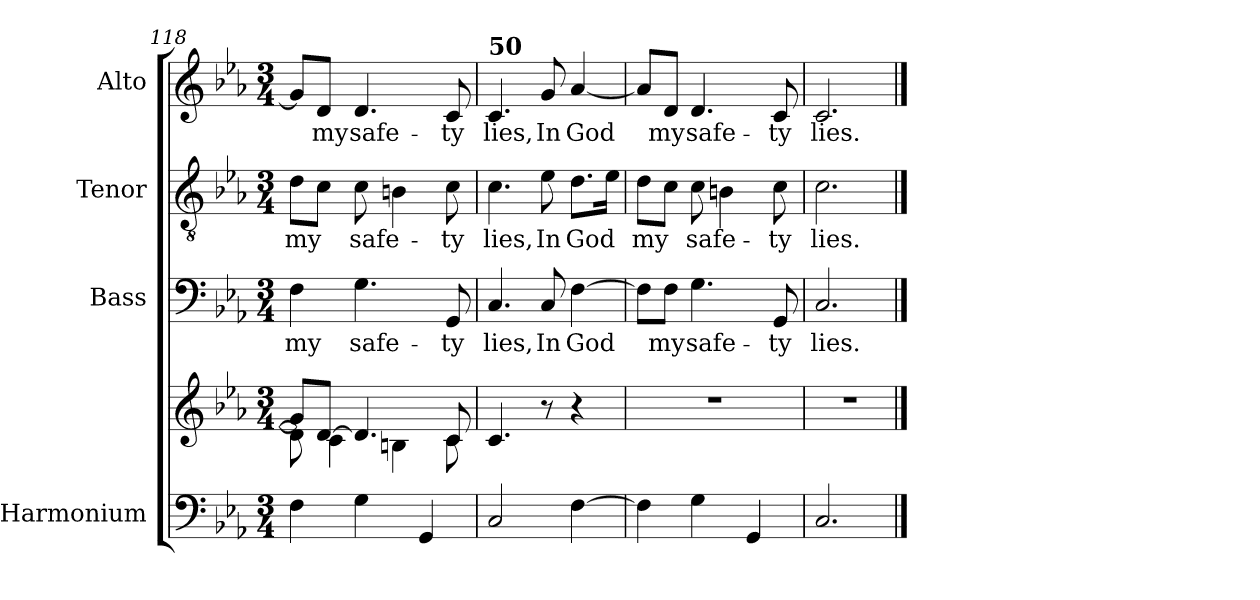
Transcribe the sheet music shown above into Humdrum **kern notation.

**kern	**kern	**kern	**text	**kern	**text	**kern	**text
*part4	*part4	*part3	*part3	*part2	*part2	*part1	*part1
*staff5	*staff4	*staff3	*staff3	*staff2	*staff2	*staff1	*staff1
*I"Harmonium	*	*I"Bass	*	*I"Tenor	*	*I"Alto	*
*I'Hrmn.	*	*I'B	*	*I'T	*	*I'A	*
*clefF4	*clefG2	*clefF4	*	*clefGv2	*	*clefG2	*
*k[b-e-a-]	*k[b-e-a-]	*k[b-e-a-]	*	*k[b-e-a-]	*	*k[b-e-a-]	*
*E-:	*E-:	*E-:	*	*E-:	*	*E-:	*
*M3/4	*M3/4	*M3/4	*	*M3/4	*	*M3/4	*
=118	=118	=118	=118	=118	=118	=118	=118
*	*^	*	*	*	*	*	*
!	!	!	!	!LO:LY:b	!	!LO:LY:b	!	!
4F\	8g!/L]	8d!\]	4F\	my	8d\L	my	8g/L]	.
!	!	!	!	!	!	!	!	!LO:LY:b
.	[8d!/J	4c!\	.	.	8c\J	.	8d/J	my
!	!	!	!	!LO:LY:b	!	!LO:LY:b	!	!LO:LY:b
4G\	4.d!/]	.	4.G\	safe-	8c\	safe-	4.d/	safe-
.	.	4Bn!\	.	.	4Bn\	.	.	.
4GG/	.	.	.	.	.	.	.	.
!	!	!	!	!LO:LY:b	!	!LO:LY:b	!	!LO:LY:b
.	8c!/	8c!\	8GG/	-ty	8c\	-ty	8c/	-ty
=119	=119	=119	=119	=119	=119	=119	=119	=119
!	!	!	!	!	!	!	!LO:TX:a:B:t=50	!
!	!	!	!	!LO:LY:b	!	!LO:LY:b	!	!LO:LY:b
*	*v	*v	*	*	*	*	*	*
2C/	4.c!/	4.C/	lies,	4.c\	lies,	4.c/	lies,
!	!	!	!LO:LY:b	!	!LO:LY:b	!	!LO:LY:b
.	8r	8C/	In	8e-\	In	8g/	In
!	!	!	!LO:LY:b	!	!LO:LY:b	!	!LO:LY:b
[4F\	4r	[4F\	God	8.d\L	God	[4a-/	God
.	.	.	.	16e-\Jk	.	.	.
=120	=120	=120	=120	=120	=120	=120	=120
!	!	!	!	!	!LO:LY:b	!	!
4F\]	2.r	8F\L]	.	8d\L	my	8a-/L]	.
!	!	!	!LO:LY:b	!	!	!	!LO:LY:b
.	.	8F\J	my	8c\J	.	8d/J	my
!	!	!	!LO:LY:b	!	!LO:LY:b	!	!LO:LY:b
4G\	.	4.G\	safe-	8c\	safe-	4.d/	safe-
.	.	.	.	4Bn\	.	.	.
4GG/	.	.	.	.	.	.	.
!	!	!	!LO:LY:b	!	!LO:LY:b	!	!LO:LY:b
.	.	8GG/	-ty	8c\	-ty	8c/	-ty
=121	=121	=121	=121	=121	=121	=121	=121
!	!	!	!LO:LY:b	!	!LO:LY:b	!	!LO:LY:b
2.C/	2.r	2.C/	lies.	2.c\	lies.	2.c/	lies.
==	==	==	==	==	==	==	==
*-	*-	*-	*-	*-	*-	*-	*-
